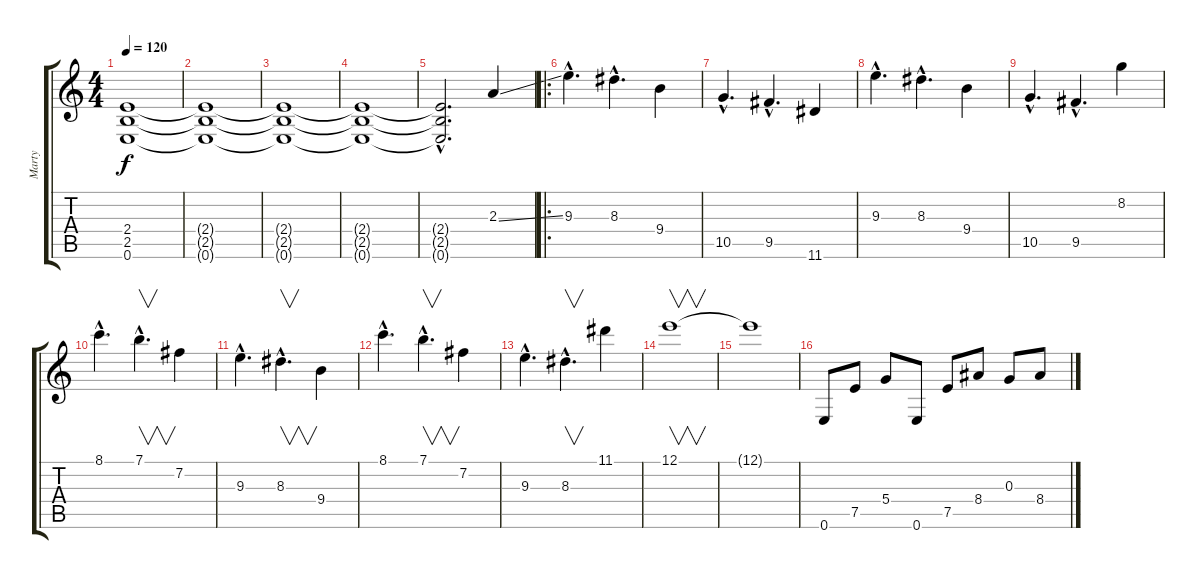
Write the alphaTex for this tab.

\track ("Marty" "Marty") {instrument distortionguitar}
\staff {score tabs}
\tuning (E4 B3 G3 D3 A2 E2) {hide}
\ts (4 4)
\tempo 120
\clef g2
\ks c
(2.4{t} 2.5{t} 0.6{t}).1{dy f} |
(2.4{t} 2.5{t} 0.6{t}).1 |
(2.4{t} 2.5{t} 0.6{t}).1 |
(2.4{t} 2.5{t} 0.6{t}).1 |
(2.4{hac t} 2.5{hac t} 0.6{hac t}).2{d} 2.3{ss}.4 |
\ro
9.3{hac}.4{d} 8.3{hac}.4{d} 9.4.4 |
10.5{hac}.4{d} 9.5{hac}.4{d} 11.6.4 |
9.3{hac}.4{d} 8.3{hac}.4{d} 9.4.4 |
10.5{hac}.4{d} 9.5{hac}.4{d} 8.2.4 |
8.1{hac}.4{d} 7.1{hac}.4{v d} 7.2.4 |
9.3{hac}.4{d} 8.3{hac}.4{v d} 9.4.4 |
8.1{hac}.4{d} 7.1{hac}.4{v d} 7.2.4 |
9.3{hac}.4{d} 8.3{hac}.4{v d} 11.1.4 |
12.1.1{v} |
12.1{t}.1 |
0.6.8 7.5.8 5.4.8 0.6.8 7.5.8 8.4.8 0.3.8 8.4.8
